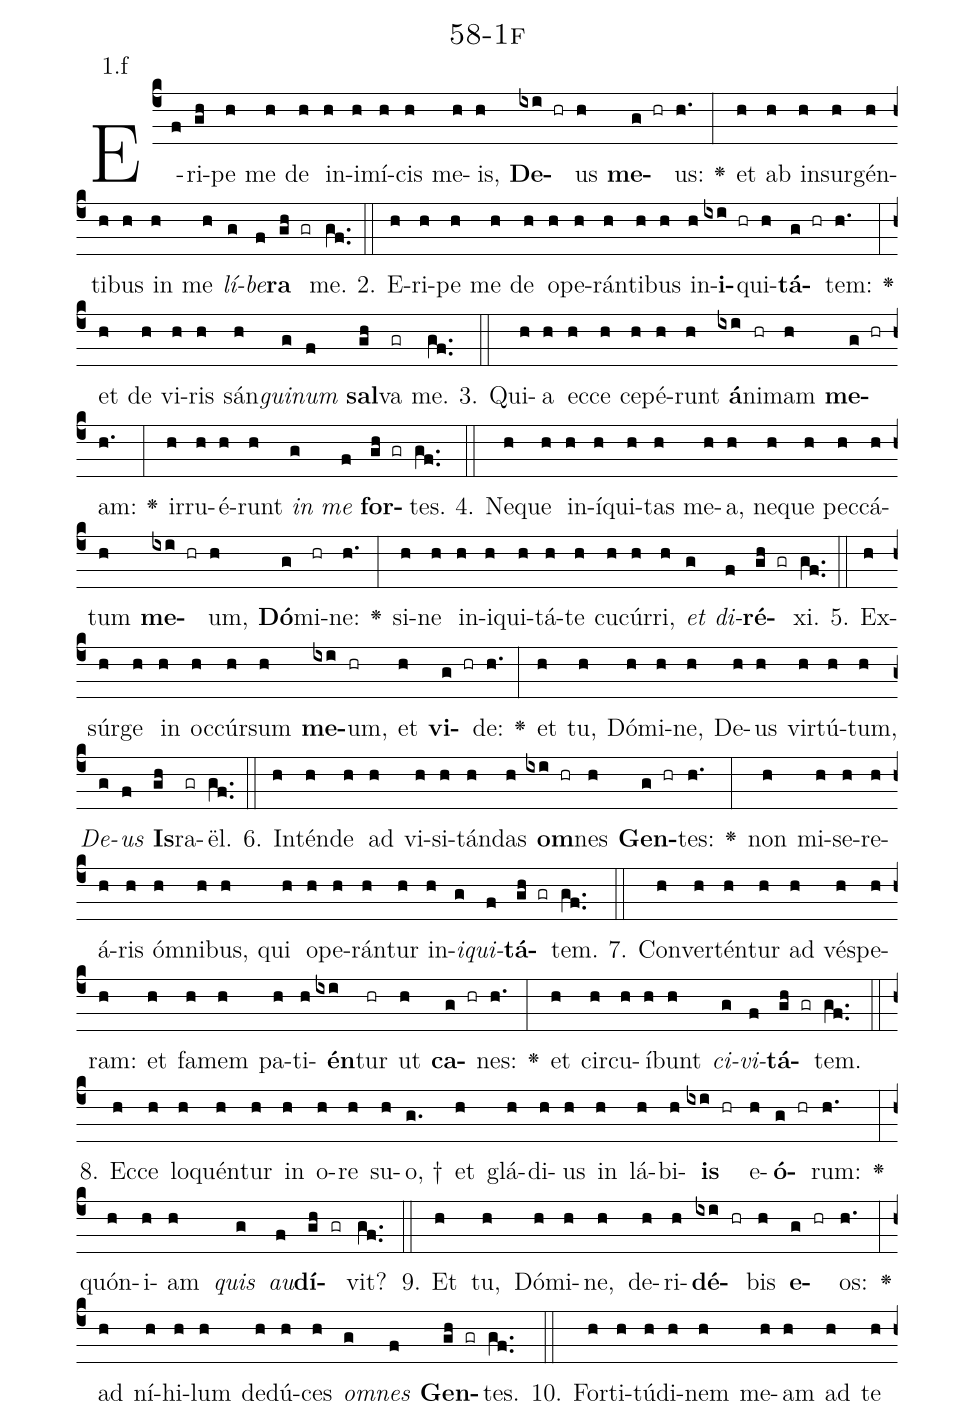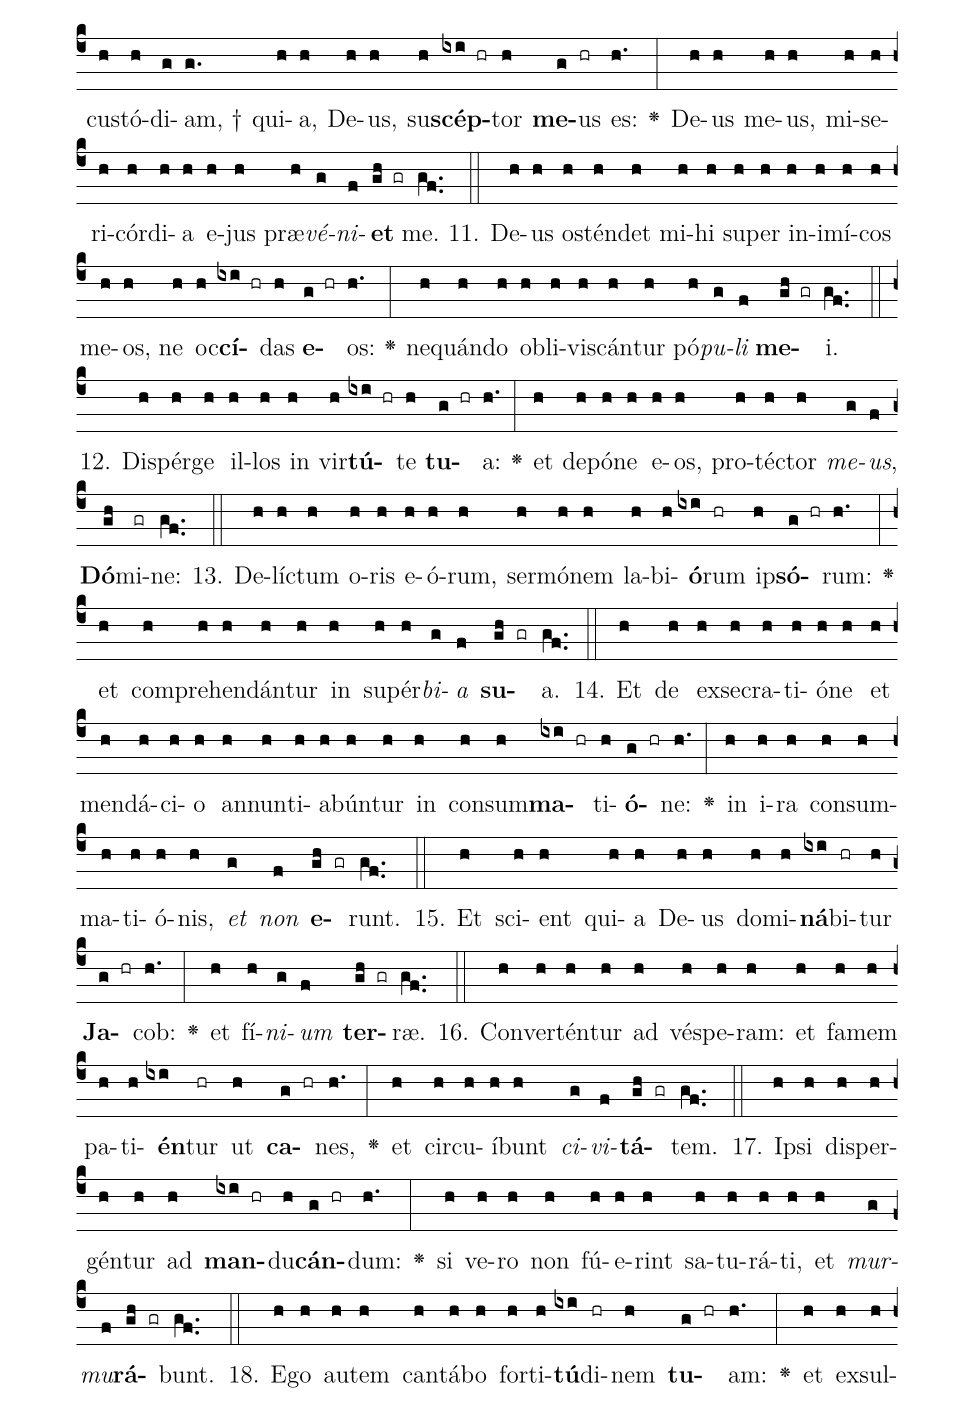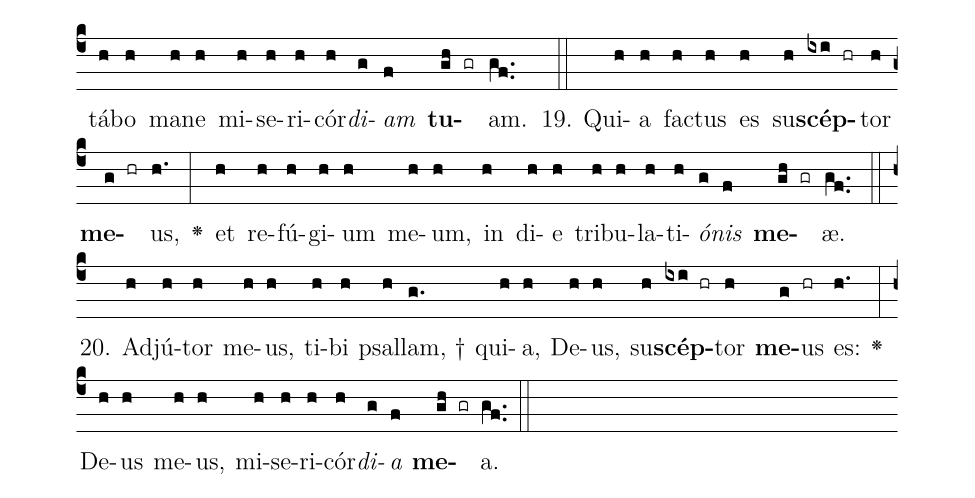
name: 58-1f;
annotation: 1.f;
%%
(c4)E(f)ri(gh)pe(h) me(h) de(h) in(h)i(h)mí(h)cis(h) me(h)is,(h) <b>De</b>(ixi hr)us(h) <b>me</b>(g hr)us:(h.) <v>\greheightstar</v>(:) et(h) ab(h) in(h)sur(h)gén(h)ti(h)bus(h) in(h) me(h) <i>lí</i>(g)<i>be</i>(f)<b>ra</b>(gh gr) me.(gf..) (::)
2. E(h)ri(h)pe(h) me(h) de(h) o(h)pe(h)rán(h)ti(h)bus(h) in(h)<b>i</b>(ixi hr)qui(h)<b>tá</b>(g hr)tem:(h.) <v>\greheightstar</v>(:) et(h) de(h) vi(h)ris(h) sán(h)<i>gui</i>(g)<i>num</i>(f) <b>sal</b>(gh)va(gr) me.(gf..) (::)
3. Qui(h)a(h) ec(h)ce(h) ce(h)pé(h)runt(h) <b>á</b>(ixi)ni(hr)mam(h) <b>me</b>(g hr)am:(h.) <v>\greheightstar</v>(:) ir(h)ru(h)é(h)runt(h) <i>in</i>(g) <i>me</i>(f) <b>for</b>(gh gr)tes.(gf..) (::)
4. Ne(h)que(h) in(h)í(h)qui(h)tas(h) me(h)a,(h) ne(h)que(h) pec(h)cá(h)tum(h) <b>me</b>(ixi hr)um,(h) <b>Dó</b>(g)mi(hr)ne:(h.) <v>\greheightstar</v>(:) si(h)ne(h) in(h)i(h)qui(h)tá(h)te(h) cu(h)cúr(h)ri,(h) <i>et</i>(g) <i>di</i>(f)<b>ré</b>(gh gr)xi.(gf..) (::)
5. Ex(h)súr(h)ge(h) in(h) oc(h)cúr(h)sum(h) <b>me</b>(ixi)um,(hr) et(h) <b>vi</b>(g hr)de:(h.) <v>\greheightstar</v>(:) et(h) tu,(h) Dó(h)mi(h)ne,(h) De(h)us(h) vir(h)tú(h)tum,(h) <i>De</i>(g)<i>us</i>(f) <b>Is</b>(gh)ra(gr)ël.(gf..) (::)
6. In(h)tén(h)de(h) ad(h) vi(h)si(h)tán(h)das(h) <b>om</b>(ixi hr)nes(h) <b>Gen</b>(g hr)tes:(h.) <v>\greheightstar</v>(:) non(h) mi(h)se(h)re(h)á(h)ris(h) óm(h)ni(h)bus,(h) qui(h) o(h)pe(h)rán(h)tur(h) in(h)<i>i</i>(g)<i>qui</i>(f)<b>tá</b>(gh gr)tem.(gf..) (::)
7. Con(h)ver(h)tén(h)tur(h) ad(h) vés(h)pe(h)ram:(h) et(h) fa(h)mem(h) pa(h)ti(h)<b>én</b>(ixi)tur(hr) ut(h) <b>ca</b>(g hr)nes:(h.) <v>\greheightstar</v>(:) et(h) cir(h)cu(h)í(h)bunt(h) <i>ci</i>(g)<i>vi</i>(f)<b>tá</b>(gh gr)tem.(gf..) (::)
8. Ec(h)ce(h) lo(h)quén(h)tur(h) in(h) o(h)re(h) su(h)o, †(g.) et(h) glá(h)di(h)us(h) in(h) lá(h)bi(h)<b>is</b>(ixi hr) e(h)<b>ó</b>(g hr)rum:(h.) <v>\greheightstar</v>(:) quón(h)i(h)am(h) <i>quis</i>(g) <i>au</i>(f)<b>dí</b>(gh gr)vit?(gf..) (::)
9. Et(h) tu,(h) Dó(h)mi(h)ne,(h) de(h)ri(h)<b>dé</b>(ixi hr)bis(h) <b>e</b>(g hr)os:(h.) <v>\greheightstar</v>(:) ad(h) ní(h)hi(h)lum(h) de(h)dú(h)ces(h) <i>om</i>(g)<i>nes</i>(f) <b>Gen</b>(gh gr)tes.(gf..) (::)
10. For(h)ti(h)tú(h)di(h)nem(h) me(h)am(h) ad(h) te(h) cus(h)tó(h)di(g)am, †(g.) qui(h)a,(h) De(h)us,(h) su(h)<b>scép</b>(ixi hr)tor(h) <b>me</b>(g)us(hr) es:(h.) <v>\greheightstar</v>(:) De(h)us(h) me(h)us,(h) mi(h)se(h)ri(h)cór(h)di(h)a(h) e(h)jus(h) præ(h)<i>vé</i>(g)<i>ni</i>(f)<b>et</b>(gh gr) me.(gf..) (::)
11. De(h)us(h) os(h)tén(h)det(h) mi(h)hi(h) su(h)per(h) in(h)i(h)mí(h)cos(h) me(h)os,(h) ne(h) oc(h)<b>cí</b>(ixi hr)das(h) <b>e</b>(g hr)os:(h.) <v>\greheightstar</v>(:) ne(h)quán(h)do(h) ob(h)li(h)vis(h)cán(h)tur(h) pó(h)<i>pu</i>(g)<i>li</i>(f) <b>me</b>(gh gr)i.(gf..) (::)
12. Di(h)spér(h)ge(h) il(h)los(h) in(h) vir(h)<b>tú</b>(ixi hr)te(h) <b>tu</b>(g hr)a:(h.) <v>\greheightstar</v>(:) et(h) de(h)pó(h)ne(h) e(h)os,(h) pro(h)téc(h)tor(h) <i>me</i>(g)<i>us</i>,(f) <b>Dó</b>(gh)mi(gr)ne:(gf..) (::)
13. De(h)líc(h)tum(h) o(h)ris(h) e(h)ó(h)rum,(h) ser(h)mó(h)nem(h) la(h)bi(h)<b>ó</b>(ixi)rum(hr) ip(h)<b>só</b>(g hr)rum:(h.) <v>\greheightstar</v>(:) et(h) com(h)pre(h)hen(h)dán(h)tur(h) in(h) su(h)pér(h)<i>bi</i>(g)<i>a</i>(f) <b>su</b>(gh gr)a.(gf..) (::)
14. Et(h) de(h) ex(h)se(h)cra(h)ti(h)ó(h)ne(h) et(h) men(h)dá(h)ci(h)o(h) an(h)nun(h)ti(h)a(h)bún(h)tur(h) in(h) con(h)sum(h)<b>ma</b>(ixi hr)ti(h)<b>ó</b>(g hr)ne:(h.) <v>\greheightstar</v>(:) in(h) i(h)ra(h) con(h)sum(h)ma(h)ti(h)ó(h)nis,(h) <i>et</i>(g) <i>non</i>(f) <b>e</b>(gh gr)runt.(gf..) (::)
15. Et(h) sci(h)ent(h) qui(h)a(h) De(h)us(h) do(h)mi(h)<b>ná</b>(ixi)bi(hr)tur(h) <b>Ja</b>(g hr)cob:(h.) <v>\greheightstar</v>(:) et(h) fí(h)<i>ni</i>(g)<i>um</i>(f) <b>ter</b>(gh gr)ræ.(gf..) (::)
16. Con(h)ver(h)tén(h)tur(h) ad(h) vés(h)pe(h)ram:(h) et(h) fa(h)mem(h) pa(h)ti(h)<b>én</b>(ixi)tur(hr) ut(h) <b>ca</b>(g hr)nes,(h.) <v>\greheightstar</v>(:) et(h) cir(h)cu(h)í(h)bunt(h) <i>ci</i>(g)<i>vi</i>(f)<b>tá</b>(gh gr)tem.(gf..) (::)
17. Ip(h)si(h) di(h)sper(h)gén(h)tur(h) ad(h) <b>man</b>(ixi hr)du(h)<b>cán</b>(g hr)dum:(h.) <v>\greheightstar</v>(:) si(h) ve(h)ro(h) non(h) fú(h)e(h)rint(h) sa(h)tu(h)rá(h)ti,(h) et(h) <i>mur</i>(g)<i>mu</i>(f)<b>rá</b>(gh gr)bunt.(gf..) (::)
18. E(h)go(h) au(h)tem(h) can(h)tá(h)bo(h) for(h)ti(h)<b>tú</b>(ixi)di(hr)nem(h) <b>tu</b>(g hr)am:(h.) <v>\greheightstar</v>(:) et(h) ex(h)sul(h)tá(h)bo(h) ma(h)ne(h) mi(h)se(h)ri(h)cór(h)<i>di</i>(g)<i>am</i>(f) <b>tu</b>(gh gr)am.(gf..) (::)
19. Qui(h)a(h) fac(h)tus(h) es(h) su(h)<b>scép</b>(ixi hr)tor(h) <b>me</b>(g hr)us,(h.) <v>\greheightstar</v>(:) et(h) re(h)fú(h)gi(h)um(h) me(h)um,(h) in(h) di(h)e(h) tri(h)bu(h)la(h)ti(h)<i>ó</i>(g)<i>nis</i>(f) <b>me</b>(gh gr)æ.(gf..) (::)
20. Ad(h)jú(h)tor(h) me(h)us,(h) ti(h)bi(h) psal(h)lam, †(g.) qui(h)a,(h) De(h)us,(h) su(h)<b>scép</b>(ixi hr)tor(h) <b>me</b>(g)us(hr) es:(h.) <v>\greheightstar</v>(:) De(h)us(h) me(h)us,(h) mi(h)se(h)ri(h)cór(h)<i>di</i>(g)<i>a</i>(f) <b>me</b>(gh gr)a.(gf..) (::)
